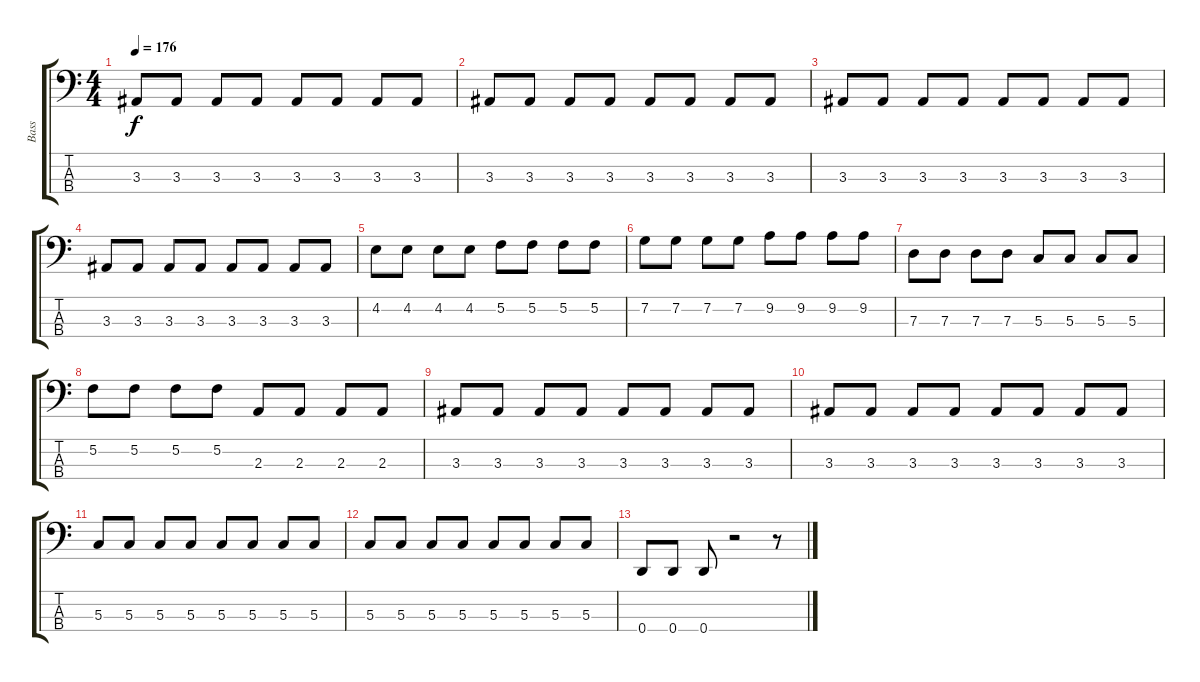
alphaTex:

\track ("Bass" "Bass") {instrument electricbasspick}
\staff {score tabs}
\tuning (F2 C2 G1 D1) {hide}
\ts (4 4)
\tempo 176
\clef f4
\ks c
3.3.8{dy f} 3.3.8 3.3.8 3.3.8 3.3.8 3.3.8 3.3.8 3.3.8 |
3.3.8 3.3.8 3.3.8 3.3.8 3.3.8 3.3.8 3.3.8 3.3.8 |
3.3.8 3.3.8 3.3.8 3.3.8 3.3.8 3.3.8 3.3.8 3.3.8 |
3.3.8 3.3.8 3.3.8 3.3.8 3.3.8 3.3.8 3.3.8 3.3.8 |
4.2.8 4.2.8 4.2.8 4.2.8 5.2.8 5.2.8 5.2.8 5.2.8 |
7.2.8 7.2.8 7.2.8 7.2.8 9.2.8 9.2.8 9.2.8 9.2.8 |
7.3.8 7.3.8 7.3.8 7.3.8 5.3.8 5.3.8 5.3.8 5.3.8 |
5.2.8 5.2.8 5.2.8 5.2.8 2.3.8 2.3.8 2.3.8 2.3.8 |
3.3.8 3.3.8 3.3.8 3.3.8 3.3.8 3.3.8 3.3.8 3.3.8 |
3.3.8 3.3.8 3.3.8 3.3.8 3.3.8 3.3.8 3.3.8 3.3.8 |
5.3.8 5.3.8 5.3.8 5.3.8 5.3.8 5.3.8 5.3.8 5.3.8 |
5.3.8 5.3.8 5.3.8 5.3.8 5.3.8 5.3.8 5.3.8 5.3.8 |
0.4.8 0.4.8 0.4.8 r.2 r.8
